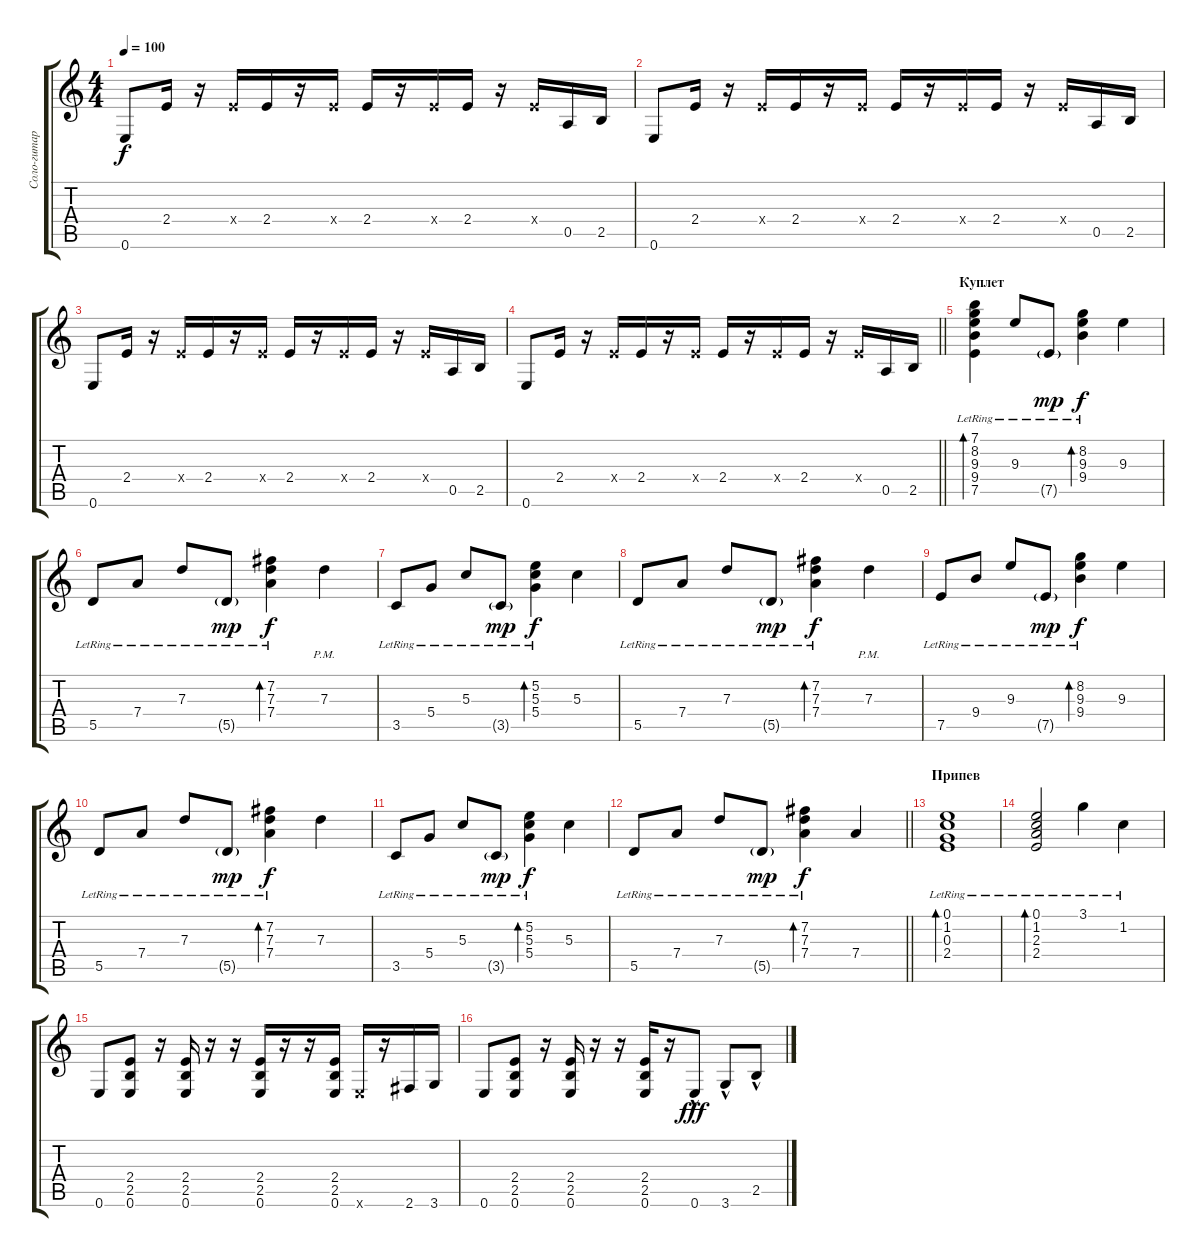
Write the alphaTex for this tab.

\track ("Соло-гитара" "Соло-гитар") {instrument electricguitarjazz}
\staff {score tabs}
\tuning (E4 B3 G3 D3 A2 E2) {hide}
\ts (4 4)
\tempo 100
\clef g2
\ks c
0.6.8{dy f} 2.4.16 r.16 2.4{x}.16 2.4.16 r.16 2.4{x}.16 2.4.16 r.16 2.4{x}.16 2.4.16 r.16 2.4{x}.16 0.5.16 2.5.16 |
0.6.8 2.4.16 r.16 2.4{x}.16 2.4.16 r.16 2.4{x}.16 2.4.16 r.16 2.4{x}.16 2.4.16 r.16 2.4{x}.16 0.5.16 2.5.16 |
0.6.8 2.4.16 r.16 2.4{x}.16 2.4.16 r.16 2.4{x}.16 2.4.16 r.16 2.4{x}.16 2.4.16 r.16 2.4{x}.16 0.5.16 2.5.16 |
\barLineRight lightlight
0.6.8 2.4.16 r.16 2.4{x}.16 2.4.16 r.16 2.4{x}.16 2.4.16 r.16 2.4{x}.16 2.4.16 r.16 2.4{x}.16 0.5.16 2.5.16 |
\section ("" "Куплет")
(7.1{lr} 8.2{lr} 9.3{lr} 9.4{lr} 7.5{lr}).4{bd 240 instrument acousticguitarsteel} 9.3{lr}.8 7.5{g lr}.8{dy mp} (8.2{lr} 9.3{lr} 9.4).4{bd 60 dy f} 9.3.4 |
5.5{lr}.8 7.4{lr}.8 7.3{lr}.8 5.5{g lr}.8{dy mp} (7.2{lr} 7.3{lr} 7.4{lr}).4{bd 60 dy f} 7.3{pm}.4 |
3.5{lr}.8 5.4{lr}.8 5.3{lr}.8 3.5{g lr}.8{dy mp} (5.2{lr} 5.3{lr} 5.4{lr}).4{bd 60 dy f} 5.3.4 |
5.5{lr}.8 7.4{lr}.8 7.3{lr}.8 5.5{g lr}.8{dy mp} (7.2{lr} 7.3{lr} 7.4{lr}).4{bd 60 dy f} 7.3{pm}.4 |
7.5{lr}.8 9.4{lr}.8 9.3{lr}.8 7.5{g lr}.8{dy mp} (8.2{lr} 9.3{lr} 9.4).4{bd 60 dy f} 9.3.4 |
5.5{lr}.8 7.4{lr}.8 7.3{lr}.8 5.5{g lr}.8{dy mp} (7.2{lr} 7.3{lr} 7.4{lr}).4{bd 60 dy f} 7.3.4 |
3.5{lr}.8 5.4{lr}.8 5.3{lr}.8 3.5{g lr}.8{dy mp} (5.2{lr} 5.3{lr} 5.4{lr}).4{bd 60 dy f} 5.3.4 |
\barLineRight lightlight
5.5{lr}.8 7.4{lr}.8 7.3{lr}.8 5.5{g lr}.8{dy mp} (7.2{lr} 7.3{lr} 7.4{lr}).4{bd 60 dy f} 7.4.4 |
\section ("" "Припев")
(0.1{lr} 1.2{lr} 0.3{lr} 2.4{lr}).1{bd 240} |
(0.1{lr} 1.2{lr} 2.3{lr} 2.4{lr}).2{bd 120} 3.1{lr}.4 1.2{lr}.4 |
0.6.8 (2.4 2.5 0.6).8 r.16 (2.4 2.5 0.6).16 r.16 r.16 (2.4 2.5 0.6).16 r.16 r.16 (2.4 2.5 0.6).16 0.6{x}.16 r.16 2.6.16 3.6.16 |
0.6.8 (2.4 2.5 0.6).8 r.16 (2.4 2.5 0.6).16 r.16 r.16 (2.4 2.5 0.6).16 r.16 0.6{hac}.8{dy fff} 3.6{hac}.8 2.5{hac}.8
